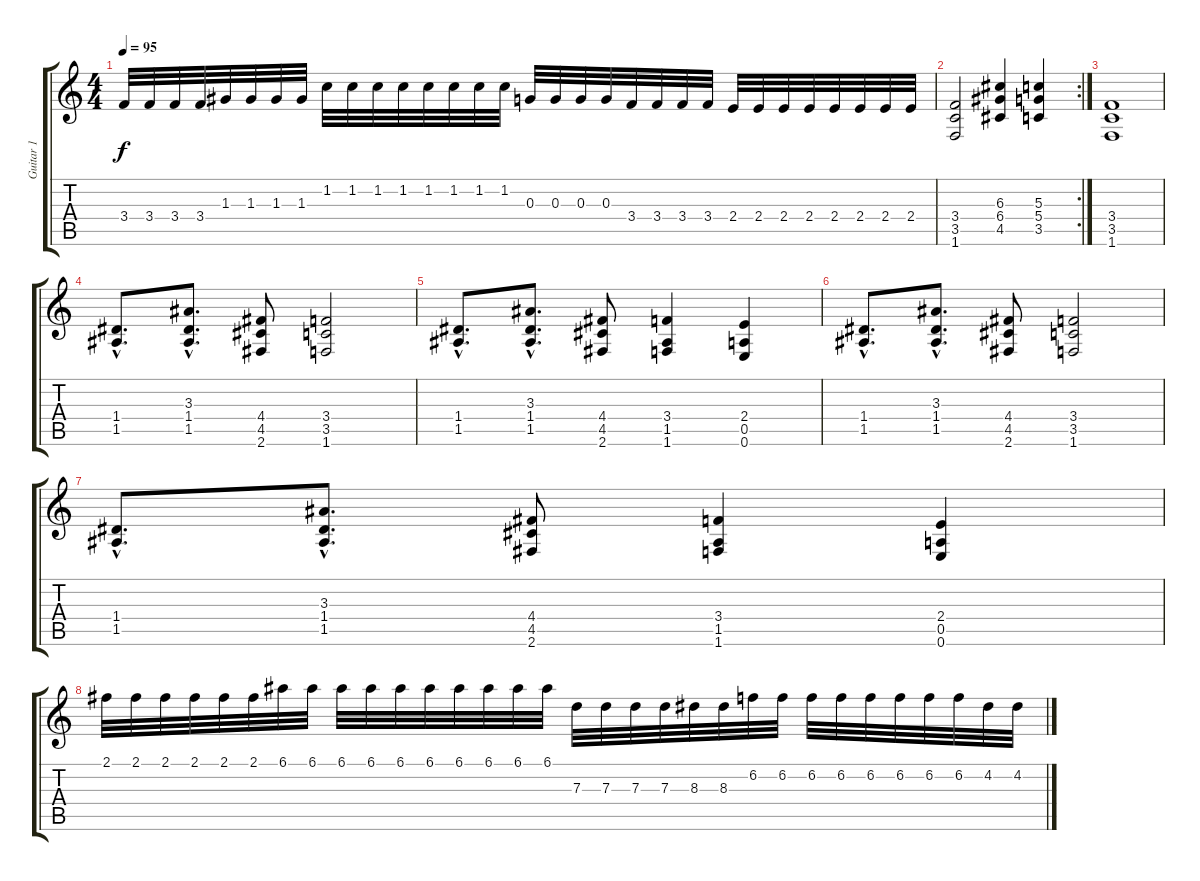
\track ("Guitar 1" "Guitar 1") {instrument overdrivenguitar}
\staff {score tabs}
\tuning (E4 B3 G3 D3 A2 E2) {hide}
\ts (4 4)
\tempo 95
\clef g2
\ks c
3.4.32{dy f} 3.4.32 3.4.32 3.4.32 1.3.32 1.3.32 1.3.32 1.3.32 1.2.32 1.2.32 1.2.32 1.2.32 1.2.32 1.2.32 1.2.32 1.2.32 0.3.32 0.3.32 0.3.32 0.3.32 3.4.32 3.4.32 3.4.32 3.4.32 2.4.32 2.4.32 2.4.32 2.4.32 2.4.32 2.4.32 2.4.32 2.4.32 |
\rc 2
(3.4 3.5 1.6).2 (6.3 6.4 4.5).4 (5.3 5.4 3.5).4 |
(3.4 3.5 1.6).1 |
(1.4{hac} 1.5{hac}).8{d} (3.3{hac} 1.4{hac} 1.5{hac}).8{d} (4.4 4.5 2.6).8 (3.4 3.5 1.6).2 |
(1.4{hac} 1.5{hac}).8{d} (3.3{hac} 1.4{hac} 1.5{hac}).8{d} (4.4 4.5 2.6).8 (3.4 1.5 1.6).4 (2.4 0.5 0.6).4 |
(1.4{hac} 1.5{hac}).8{d} (3.3{hac} 1.4{hac} 1.5{hac}).8{d} (4.4 4.5 2.6).8 (3.4 3.5 1.6).2 |
(1.4{hac} 1.5{hac}).8{d} (3.3{hac} 1.4{hac} 1.5{hac}).8{d} (4.4 4.5 2.6).8 (3.4 1.5 1.6).4 (2.4 0.5 0.6).4 |
2.1.32 2.1.32 2.1.32 2.1.32 2.1.32 2.1.32 6.1.32 6.1.32 6.1.32 6.1.32 6.1.32 6.1.32 6.1.32 6.1.32 6.1.32 6.1.32 7.3.32 7.3.32 7.3.32 7.3.32 8.3.32 8.3.32 6.2.32 6.2.32 6.2.32 6.2.32 6.2.32 6.2.32 6.2.32 6.2.32 4.2.32 4.2.32
